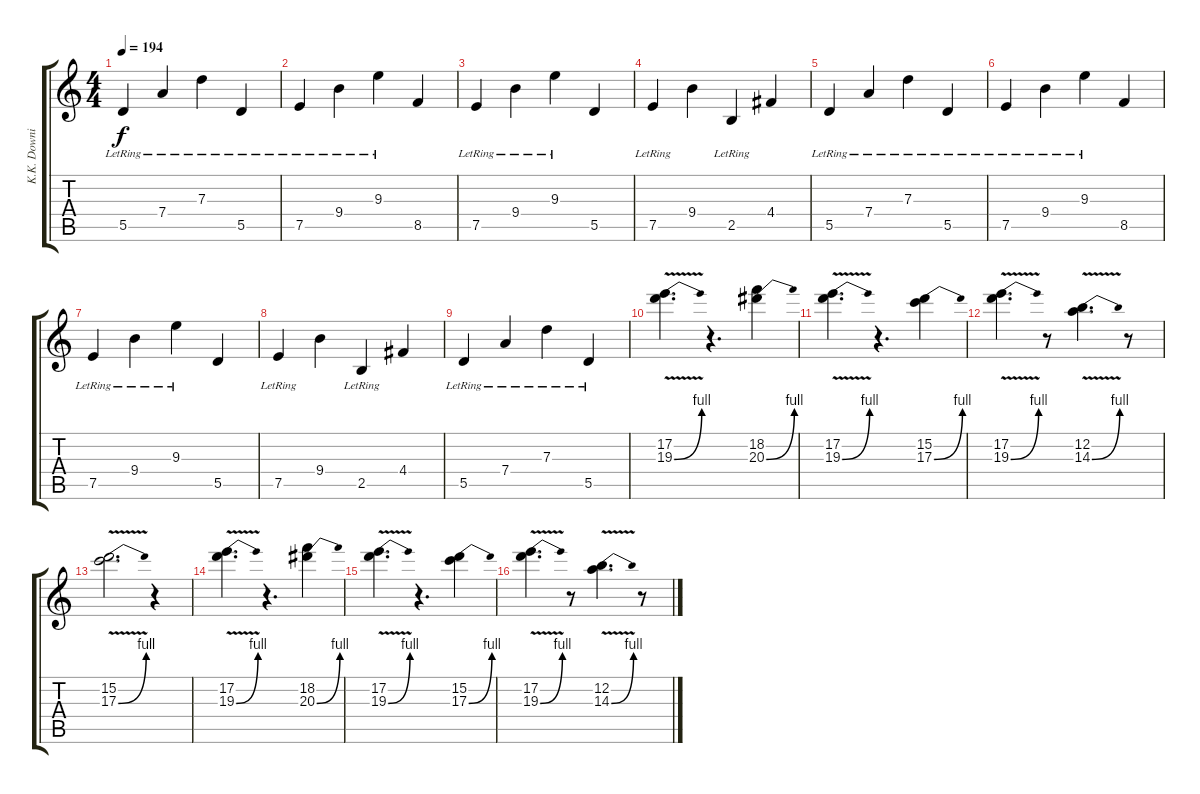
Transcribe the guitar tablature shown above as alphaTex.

\track ("K.K. Downing" "K.K. Downi") {instrument distortionguitar}
\staff {score tabs}
\tuning (E4 B3 G3 D3 A2 E2) {hide}
\ts (4 4)
\tempo 194
\clef g2
\ks c
5.5{lr}.4{dy f} 7.4{lr}.4 7.3{lr}.4 5.5{lr}.4 |
7.5{lr}.4 9.4{lr}.4 9.3{lr}.4 8.5.4 |
7.5{lr}.4 9.4{lr}.4 9.3{lr}.4 5.5.4 |
7.5{lr}.4 9.4.4 2.5{lr}.4 4.4.4 |
5.5{lr}.4 7.4{lr}.4 7.3{lr}.4 5.5{lr}.4 |
7.5{lr}.4 9.4{lr}.4 9.3{lr}.4 8.5.4 |
7.5{lr}.4 9.4{lr}.4 9.3{lr}.4 5.5.4 |
7.5{lr}.4 9.4.4 2.5{lr}.4 4.4.4 |
5.5{lr}.4 7.4{lr}.4 7.3{lr}.4 5.5{lr}.4 |
(17.2 19.3{be (bend 0 0 60 4) v}).4{d balance 8 instrument distortionguitar} r.4{d} (18.2 20.3{be (bend 0 0 60 4)}).4 |
(17.2 19.3{be (bend 0 0 60 4) v}).4{d} r.4{d} (15.2 17.3{be (bend 0 0 60 4)}).4 |
(17.2 19.3{be (bend 0 0 60 4) v}).4{d} r.8 (12.2 14.3{be (bend 0 0 60 4) v}).4{d} r.8 |
(15.2 17.3{be (bend 0 0 60 4) v}).2{d} r.4 |
(17.2 19.3{be (bend 0 0 60 4) v}).4{d} r.4{d} (18.2 20.3{be (bend 0 0 60 4)}).4 |
(17.2 19.3{be (bend 0 0 60 4) v}).4{d} r.4{d} (15.2 17.3{be (bend 0 0 60 4)}).4 |
(17.2 19.3{be (bend 0 0 60 4) v}).4{d} r.8 (12.2 14.3{be (bend 0 0 60 4) v}).4{d} r.8
